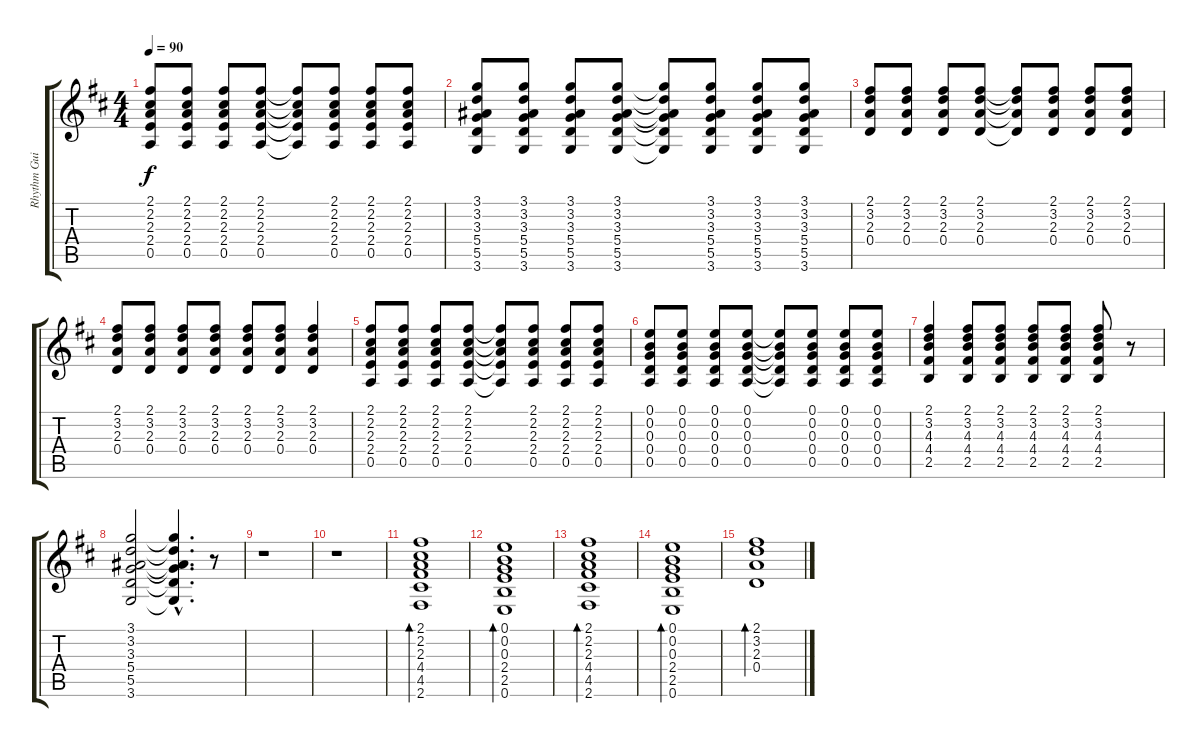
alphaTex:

\track ("Rhythm Guitar" "Rhythm Gui") {instrument acousticguitarnylon}
\staff {score tabs}
\tuning (E4 B3 G3 D3 A2 E2) {hide}
\ts (4 4)
\tempo 90
\clef g2
\ks d
(2.1 2.2 2.3 2.4 0.5).8{dy f} (2.1 2.2 2.3 2.4 0.5).8 (2.1 2.2 2.3 2.4 0.5).8 (2.1 2.2 2.3 2.4 0.5).8 (2.1{t} 2.2{t} 2.3{t} 2.4{t} 0.5{t}).8 (2.1 2.2 2.3 2.4 0.5).8 (2.1 2.2 2.3 2.4 0.5).8 (2.1 2.2 2.3 2.4 0.5).8 |
(3.1 3.2 3.3 5.4 5.5 3.6).8 (3.1 3.2 3.3 5.4 5.5 3.6).8 (3.1 3.2 3.3 5.4 5.5 3.6).8 (3.1 3.2 3.3 5.4 5.5 3.6).8 (3.1{t} 3.2{t} 3.3{t} 5.4{t} 5.5{t} 3.6{t}).8 (3.1 3.2 3.3 5.4 5.5 3.6).8 (3.1 3.2 3.3 5.4 5.5 3.6).8 (3.1 3.2 3.3 5.4 5.5 3.6).8 |
(2.1 3.2 2.3 0.4).8 (2.1 3.2 2.3 0.4).8 (2.1 3.2 2.3 0.4).8 (2.1 3.2 2.3 0.4).8 (2.1{t} 3.2{t} 2.3{t} 0.4{t}).8 (2.1 3.2 2.3 0.4).8 (2.1 3.2 2.3 0.4).8 (2.1 3.2 2.3 0.4).8 |
(2.1 3.2 2.3 0.4).8 (2.1 3.2 2.3 0.4).8 (2.1 3.2 2.3 0.4).8 (2.1 3.2 2.3 0.4).8 (2.1 3.2 2.3 0.4).8 (2.1 3.2 2.3 0.4).8 (2.1 3.2 2.3 0.4).4 |
(2.1 2.2 2.3 2.4 0.5).8 (2.1 2.2 2.3 2.4 0.5).8 (2.1 2.2 2.3 2.4 0.5).8 (2.1 2.2 2.3 2.4 0.5).8 (2.1{t} 2.2{t} 2.3{t} 2.4{t} 0.5{t}).8 (2.1 2.2 2.3 2.4 0.5).8 (2.1 2.2 2.3 2.4 0.5).8 (2.1 2.2 2.3 2.4 0.5).8 |
(0.1 0.2 0.3 0.4 0.5).8 (0.1 0.2 0.3 0.4 0.5).8 (0.1 0.2 0.3 0.4 0.5).8 (0.1 0.2 0.3 0.4 0.5).8 (0.1{t} 0.2{t} 0.3{t} 0.4{t} 0.5{t}).8 (0.1 0.2 0.3 0.4 0.5).8 (0.1 0.2 0.3 0.4 0.5).8 (0.1 0.2 0.3 0.4 0.5).8 |
(2.1 3.2 4.3 4.4 2.5).4 (2.1 3.2 4.3 4.4 2.5).8 (2.1 3.2 4.3 4.4 2.5).8 (2.1 3.2 4.3 4.4 2.5).8 (2.1 3.2 4.3 4.4 2.5).8 (2.1 3.2 4.3 4.4 2.5).8 r.8 |
(3.1 3.2 3.3 5.4 5.5 3.6).2 (3.1{hac t} 3.2{hac t} 3.3{hac t} 5.4{hac t} 5.5{hac t} 3.6{hac t}).4{d} r.8 |
r.1 |
r.1 |
(2.1 2.2 2.3 4.4 4.5 2.6).1{bd 240} |
(0.1 0.2 0.3 2.4 2.5 0.6).1{bd 240} |
(2.1 2.2 2.3 4.4 4.5 2.6).1{bd 240} |
(0.1 0.2 0.3 2.4 2.5 0.6).1{bd 240} |
(2.1 3.2 2.3 0.4).1{bd 240}
